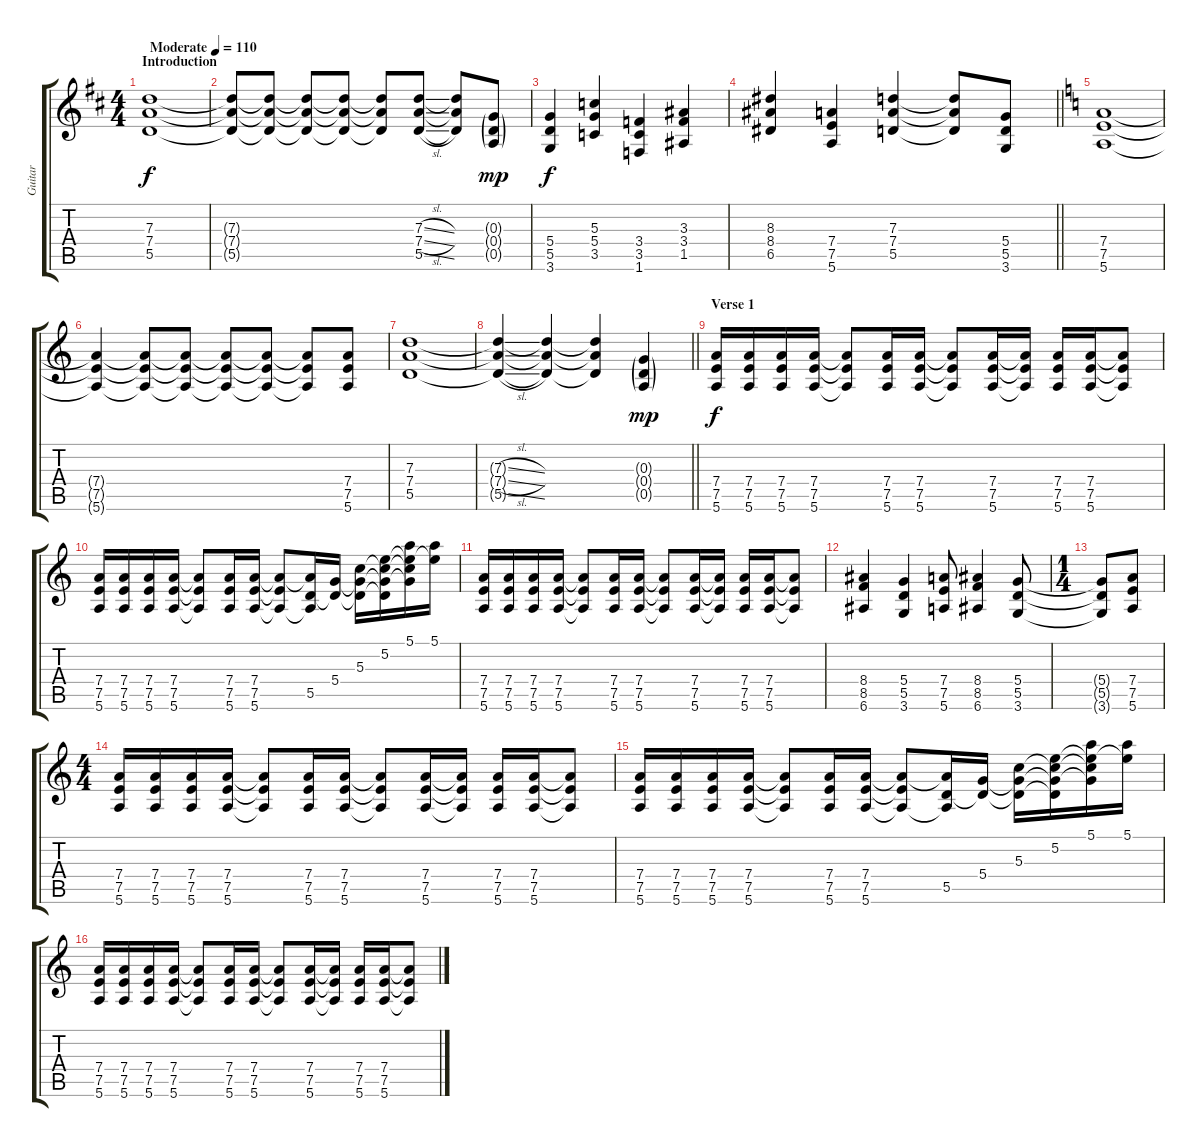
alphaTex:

\track ("Guitar" "Guitar") {instrument distortionguitar}
\staff {score tabs}
\tuning (E4 B3 G3 D3 A2 E2) {hide}
\ts (4 4)
\section ("" "Introduction")
\tempo (110 "Moderate")
\clef g2
\ks d
(7.3 7.4 5.5).1{dy f instrument distortionguitar} |
(7.3{t} 7.4{t} 5.5{t}).8 (7.3{t} 7.4{t} 5.5{t}).8 (7.3{t} 7.4{t} 5.5{t}).8 (7.3{t} 7.4{t} 5.5{t}).8 (7.3{t} 7.4{t} 5.5{t}).8 (7.3{sl} 7.4{sl} 5.5{sl}).8 (7.3{t} 7.4{t} 5.5{t}).8 (0.3{g} 0.4{g} 0.5{g}).8{dy mp} |
(5.4 5.5 3.6).4{dy f} (5.3 5.4 3.5).4 (3.4 3.5 1.6).4 (3.3 3.4 1.5).4 |
\barLineRight lightlight
(8.3 8.4 6.5).4 (7.4 7.5 5.6).4 (7.3 7.4 5.5).4 (7.3{t} 7.4{t} 5.5{t}).8 (5.4 5.5 3.6).8 |
\ks c
(7.4 7.5 5.6).1 |
(7.4{t} 7.5{t} 5.6{t}).4 (7.4{t} 7.5{t} 5.6{t}).8 (7.4{t} 7.5{t} 5.6{t}).8 (7.4{t} 7.5{t} 5.6{t}).8 (7.4{t} 7.5{t} 5.6{t}).8 (7.4{t} 7.5{t} 5.6{t}).8 (7.4 7.5 5.6).8 |
(7.3 7.4 5.5).1 |
\barLineRight lightlight
(7.3{sl t} 7.4{sl t} 5.5{sl t}).4 (7.3{t} 7.4{t} 5.5{t}).4 (7.3{t} 7.4{t} 5.5{t}).4 (0.3{g} 0.4{g} 0.5{g}).4{dy mp} |
\section ("" "Verse 1")
(7.4 7.5 5.6).16{dy f} (7.4 7.5 5.6).16 (7.4 7.5 5.6).16 (7.4 7.5 5.6).16 (7.4{t} 7.5{t} 5.6{t}).8 (7.4 7.5 5.6).16 (7.4 7.5 5.6).16 (7.4{t} 7.5{t} 5.6{t}).8 (7.4 7.5 5.6).16 (7.4{t} 7.5{t} 5.6{t}).16 (7.4 7.5 5.6).16 (7.4 7.5 5.6).16 (7.4{t} 7.5{t} 5.6{t}).8 |
(7.4 7.5 5.6).16 (7.4 7.5 5.6).16 (7.4 7.5 5.6).16 (7.4 7.5 5.6).16 (7.4{t} 7.5{t} 5.6{t}).8 (7.4 7.5 5.6).16 (7.4 7.5 5.6).16 (7.4{t} 7.5{t} 5.6{t}).8 (7.4{t} 5.5 5.6{t}).16 (5.4 5.5{t}).16 (5.3 5.4{t} 5.5{t}).16 (5.2 5.3{t} 5.4{t} 5.5{t}).16 (5.1 5.2{t} 5.3{t} 5.4{t}).16 (5.1 5.2{t}).16 |
(7.4 7.5 5.6).16 (7.4 7.5 5.6).16 (7.4 7.5 5.6).16 (7.4 7.5 5.6).16 (7.4{t} 7.5{t} 5.6{t}).8 (7.4 7.5 5.6).16 (7.4 7.5 5.6).16 (7.4{t} 7.5{t} 5.6{t}).8 (7.4 7.5 5.6).16 (7.4{t} 7.5{t} 5.6{t}).16 (7.4 7.5 5.6).16 (7.4 7.5 5.6).16 (7.4{t} 7.5{t} 5.6{t}).8 |
(8.4 8.5 6.6).4 (5.4 5.5 3.6).4 (7.4 7.5 5.6).8 (8.4 8.5 6.6).4 (5.4 5.5 3.6).8 |
\ts (1 4)
(5.4{t} 5.5{t} 3.6{t}).8 (7.4 7.5 5.6).8 |
\ts (4 4)
(7.4 7.5 5.6).16 (7.4 7.5 5.6).16 (7.4 7.5 5.6).16 (7.4 7.5 5.6).16 (7.4{t} 7.5{t} 5.6{t}).8 (7.4 7.5 5.6).16 (7.4 7.5 5.6).16 (7.4{t} 7.5{t} 5.6{t}).8 (7.4 7.5 5.6).16 (7.4{t} 7.5{t} 5.6{t}).16 (7.4 7.5 5.6).16 (7.4 7.5 5.6).16 (7.4{t} 7.5{t} 5.6{t}).8 |
(7.4 7.5 5.6).16 (7.4 7.5 5.6).16 (7.4 7.5 5.6).16 (7.4 7.5 5.6).16 (7.4{t} 7.5{t} 5.6{t}).8 (7.4 7.5 5.6).16 (7.4 7.5 5.6).16 (7.4{t} 7.5{t} 5.6{t}).8 (7.4{t} 5.5 5.6{t}).16 (5.4 5.5{t}).16 (5.3 5.4{t} 5.5{t}).16 (5.2 5.3{t} 5.4{t} 5.5{t}).16 (5.1 5.2{t} 5.3{t} 5.4{t}).16 (5.1 5.2{t}).16 |
(7.4 7.5 5.6).16 (7.4 7.5 5.6).16 (7.4 7.5 5.6).16 (7.4 7.5 5.6).16 (7.4{t} 7.5{t} 5.6{t}).8 (7.4 7.5 5.6).16 (7.4 7.5 5.6).16 (7.4{t} 7.5{t} 5.6{t}).8 (7.4 7.5 5.6).16 (7.4{t} 7.5{t} 5.6{t}).16 (7.4 7.5 5.6).16 (7.4 7.5 5.6).16 (7.4{t} 7.5{t} 5.6{t}).8
